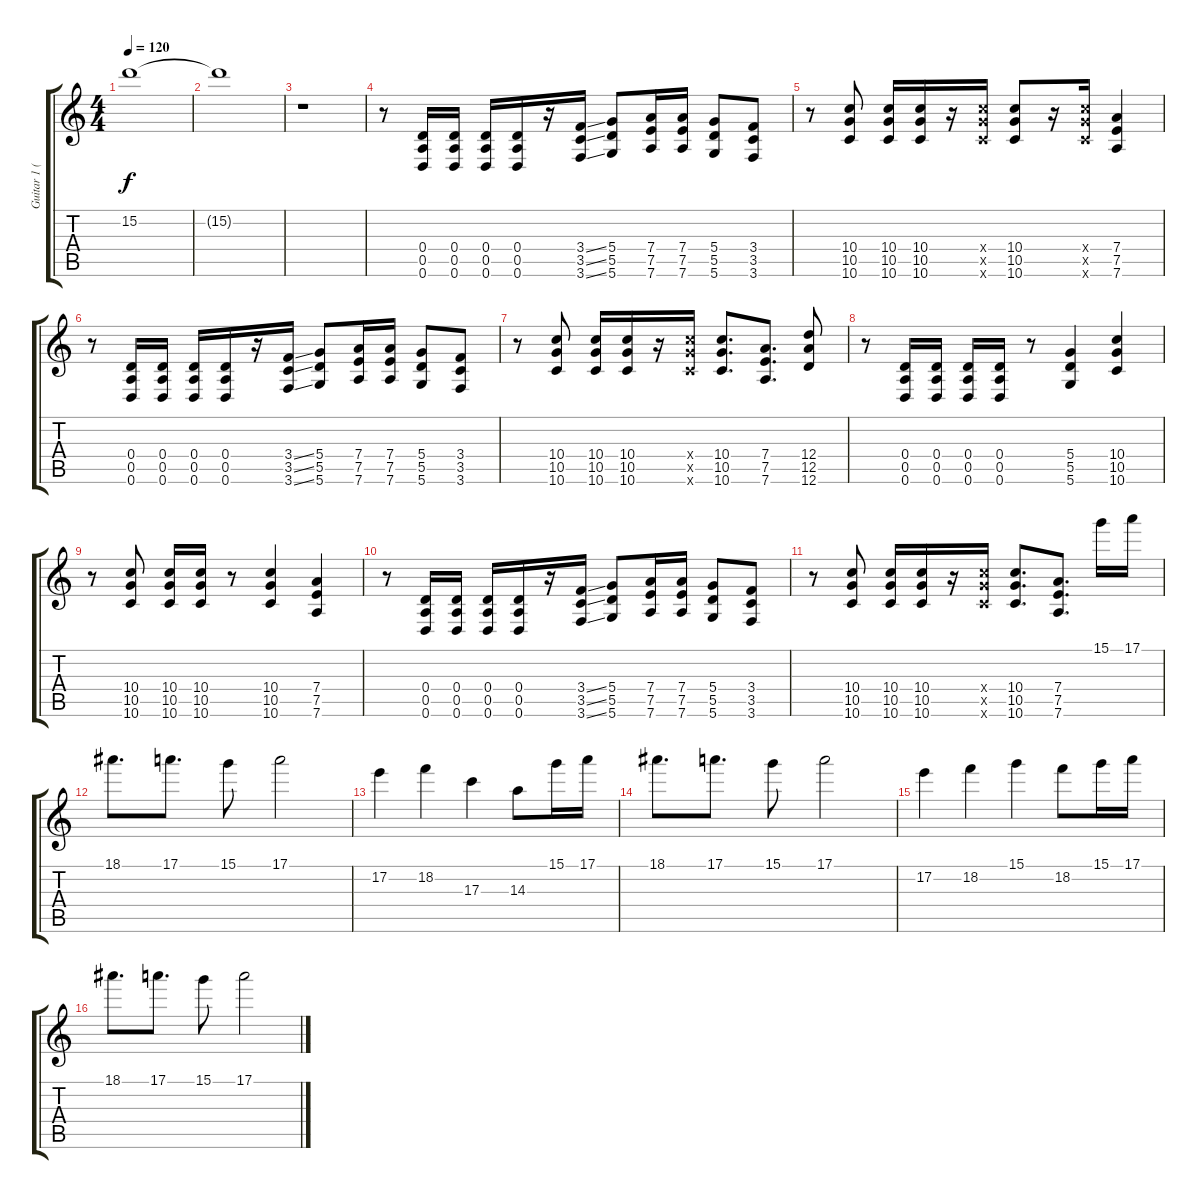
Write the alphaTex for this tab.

\track ("Guitar 1 (Barry)" "Guitar 1 (") {instrument distortionguitar}
\staff {score tabs}
\tuning (E4 B3 G3 D3 A2 D2) {hide}
\ts (4 4)
\tempo 120
\clef g2
\ks c
15.2{t}.1{dy f} |
15.2{t}.1 |
r.1 |
r.8 (0.4 0.5 0.6).16 (0.4 0.5 0.6).16 (0.4 0.5 0.6).16 (0.4 0.5 0.6).16 r.16 (3.4{ss} 3.5{ss} 3.6{ss}).16 (5.4 5.5 5.6).8 (7.4 7.5 7.6).16 (7.4 7.5 7.6).16 (5.4 5.5 5.6).8 (3.4 3.5 3.6).8 |
r.8 (10.4 10.5 10.6).8 (10.4 10.5 10.6).16 (10.4 10.5 10.6).16 r.16 (10.4{x} 10.5{x} 10.6{x}).16 (10.4 10.5 10.6).8 r.16 (10.4{x} 10.5{x} 10.6{x}).16 (7.4 7.5 7.6).4 |
r.8 (0.4 0.5 0.6).16 (0.4 0.5 0.6).16 (0.4 0.5 0.6).16 (0.4 0.5 0.6).16 r.16 (3.4{ss} 3.5{ss} 3.6{ss}).16 (5.4 5.5 5.6).8 (7.4 7.5 7.6).16 (7.4 7.5 7.6).16 (5.4 5.5 5.6).8 (3.4 3.5 3.6).8 |
r.8 (10.4 10.5 10.6).8 (10.4 10.5 10.6).16 (10.4 10.5 10.6).16 r.16 (10.4{x} 10.5{x} 10.6{x}).16 (10.4 10.5 10.6).8{d} (7.4 7.5 7.6).8{d} (12.4 12.5 12.6).8 |
r.8 (0.4 0.5 0.6).16 (0.4 0.5 0.6).16 (0.4 0.5 0.6).16 (0.4 0.5 0.6).16 r.8 (5.4 5.5 5.6).4 (10.4 10.5 10.6).4 |
r.8 (10.4 10.5 10.6).8 (10.4 10.5 10.6).16 (10.4 10.5 10.6).16 r.8 (10.4 10.5 10.6).4 (7.4 7.5 7.6).4 |
r.8 (0.4 0.5 0.6).16 (0.4 0.5 0.6).16 (0.4 0.5 0.6).16 (0.4 0.5 0.6).16 r.16 (3.4{ss} 3.5{ss} 3.6{ss}).16 (5.4 5.5 5.6).8 (7.4 7.5 7.6).16 (7.4 7.5 7.6).16 (5.4 5.5 5.6).8 (3.4 3.5 3.6).8 |
r.8 (10.4 10.5 10.6).8 (10.4 10.5 10.6).16 (10.4 10.5 10.6).16 r.16 (10.4{x} 10.5{x} 10.6{x}).16 (10.4 10.5 10.6).8{d} (7.4 7.5 7.6).8{d} 15.1.16 17.1.16 |
18.1.8{d} 17.1.8{d} 15.1.8 17.1.2 |
17.2.4 18.2.4 17.3.4 14.3.8 15.1.16 17.1.16 |
18.1.8{d} 17.1.8{d} 15.1.8 17.1.2 |
17.2.4 18.2.4 15.1.4 18.2.8 15.1.16 17.1.16 |
18.1.8{d} 17.1.8{d} 15.1.8 17.1.2
